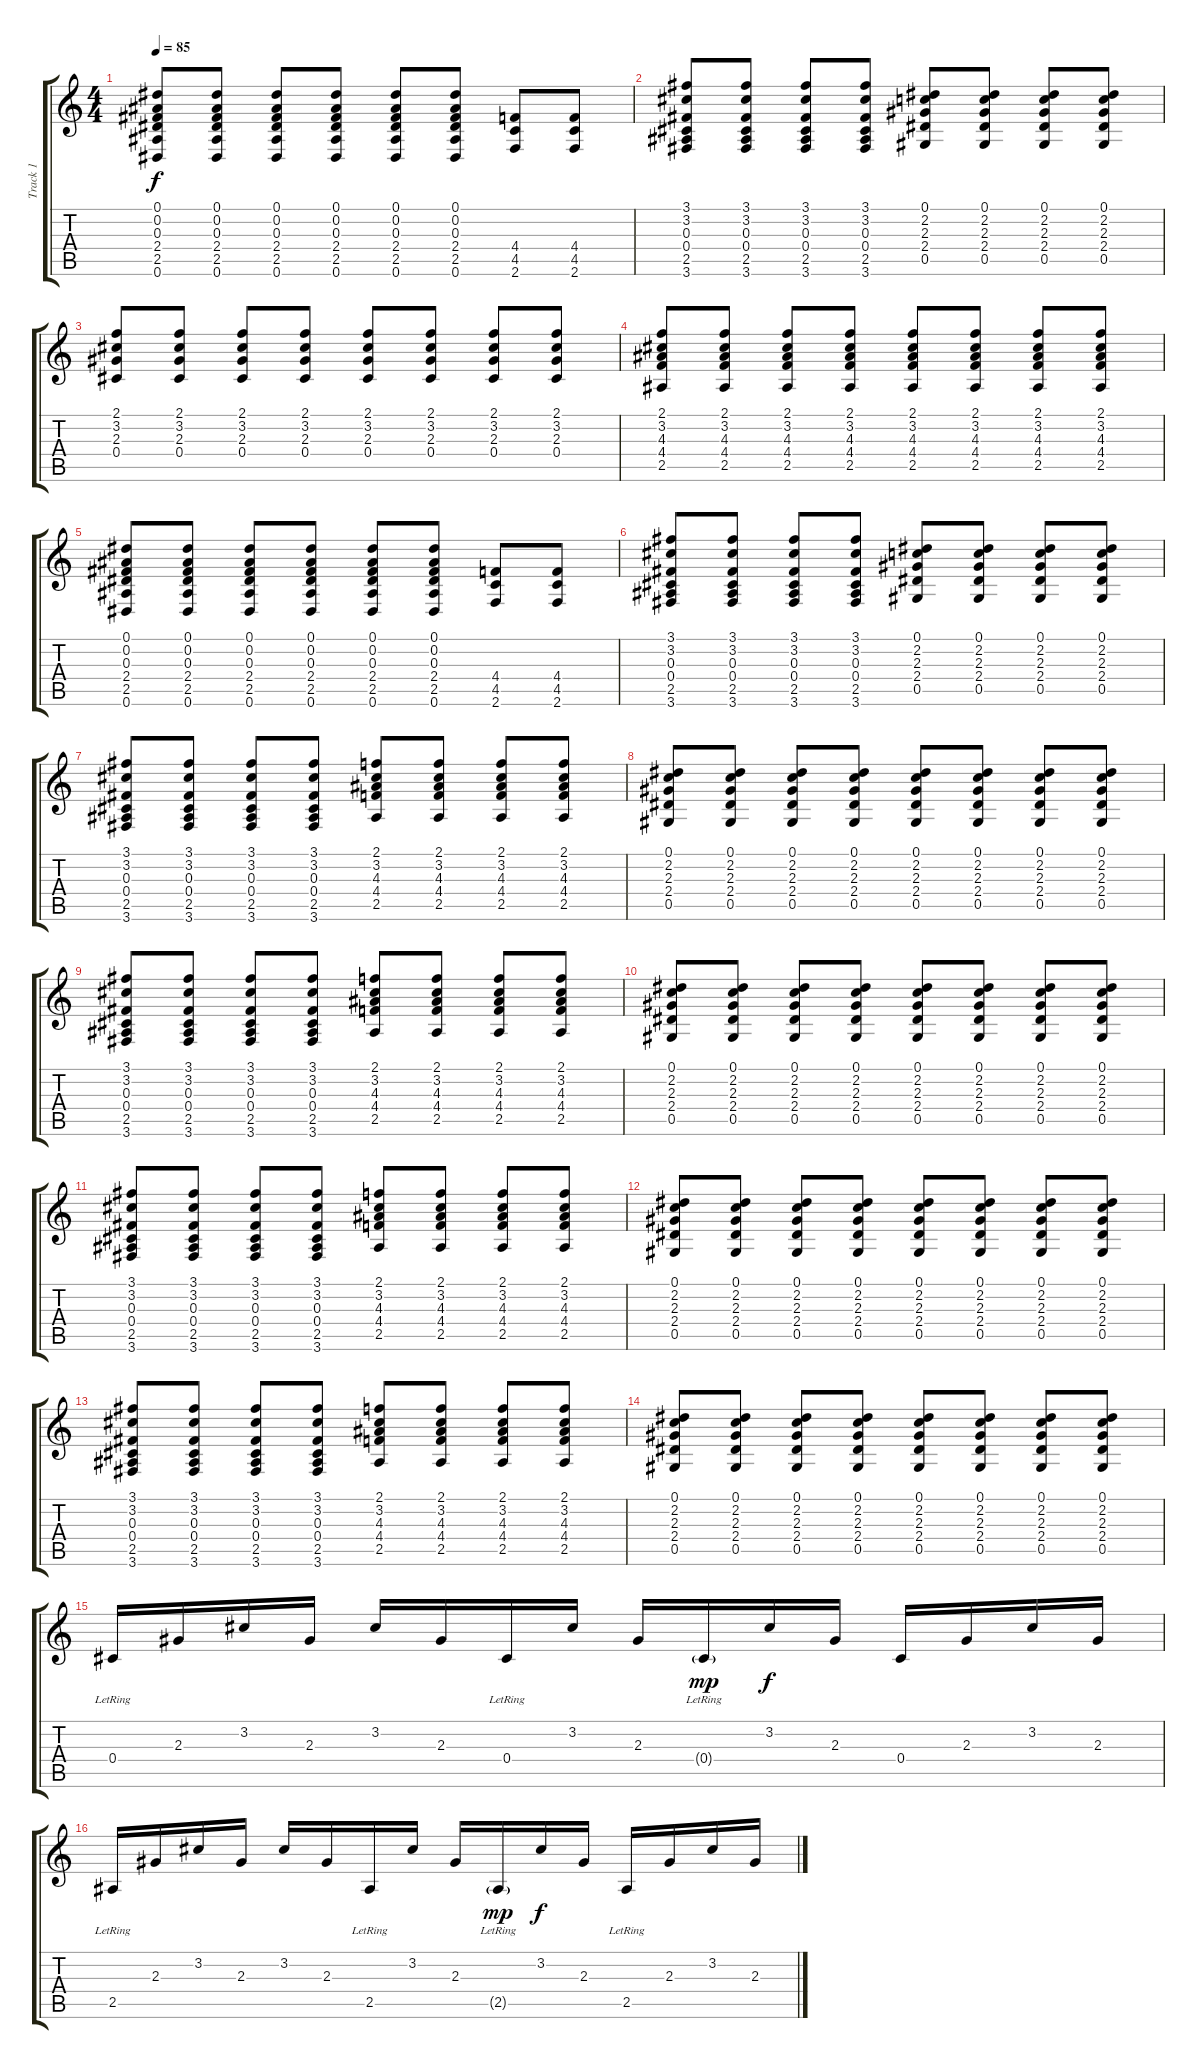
\track ("Track 1" "Track 1") {instrument acousticguitarsteel}
\staff {score tabs}
\tuning (Eb4 Bb3 Gb3 Db3 Ab2 Eb2) {hide}
\ts (4 4)
\tempo 85
\clef g2
\ks c
(0.1 0.2 0.3 2.4 2.5 0.6).8{dy f} (0.1 0.2 0.3 2.4 2.5 0.6).8 (0.1 0.2 0.3 2.4 2.5 0.6).8 (0.1 0.2 0.3 2.4 2.5 0.6).8 (0.1 0.2 0.3 2.4 2.5 0.6).8 (0.1 0.2 0.3 2.4 2.5 0.6).8 (4.4 4.5 2.6).8 (4.4 4.5 2.6).8 |
(3.1 3.2 0.3 0.4 2.5 3.6).8 (3.1 3.2 0.3 0.4 2.5 3.6).8 (3.1 3.2 0.3 0.4 2.5 3.6).8 (3.1 3.2 0.3 0.4 2.5 3.6).8 (0.1 2.2 2.3 2.4 0.5).8 (0.1 2.2 2.3 2.4 0.5).8 (0.1 2.2 2.3 2.4 0.5).8 (0.1 2.2 2.3 2.4 0.5).8 |
(2.1 3.2 2.3 0.4).8 (2.1 3.2 2.3 0.4).8 (2.1 3.2 2.3 0.4).8 (2.1 3.2 2.3 0.4).8 (2.1 3.2 2.3 0.4).8 (2.1 3.2 2.3 0.4).8 (2.1 3.2 2.3 0.4).8 (2.1 3.2 2.3 0.4).8 |
(2.1 3.2 4.3 4.4 2.5).8 (2.1 3.2 4.3 4.4 2.5).8 (2.1 3.2 4.3 4.4 2.5).8 (2.1 3.2 4.3 4.4 2.5).8 (2.1 3.2 4.3 4.4 2.5).8 (2.1 3.2 4.3 4.4 2.5).8 (2.1 3.2 4.3 4.4 2.5).8 (2.1 3.2 4.3 4.4 2.5).8 |
(0.1 0.2 0.3 2.4 2.5 0.6).8 (0.1 0.2 0.3 2.4 2.5 0.6).8 (0.1 0.2 0.3 2.4 2.5 0.6).8 (0.1 0.2 0.3 2.4 2.5 0.6).8 (0.1 0.2 0.3 2.4 2.5 0.6).8 (0.1 0.2 0.3 2.4 2.5 0.6).8 (4.4 4.5 2.6).8 (4.4 4.5 2.6).8 |
(3.1 3.2 0.3 0.4 2.5 3.6).8 (3.1 3.2 0.3 0.4 2.5 3.6).8 (3.1 3.2 0.3 0.4 2.5 3.6).8 (3.1 3.2 0.3 0.4 2.5 3.6).8 (0.1 2.2 2.3 2.4 0.5).8 (0.1 2.2 2.3 2.4 0.5).8 (0.1 2.2 2.3 2.4 0.5).8 (0.1 2.2 2.3 2.4 0.5).8 |
(3.1 3.2 0.3 0.4 2.5 3.6).8 (3.1 3.2 0.3 0.4 2.5 3.6).8 (3.1 3.2 0.3 0.4 2.5 3.6).8 (3.1 3.2 0.3 0.4 2.5 3.6).8 (2.1 3.2 4.3 4.4 2.5).8 (2.1 3.2 4.3 4.4 2.5).8 (2.1 3.2 4.3 4.4 2.5).8 (2.1 3.2 4.3 4.4 2.5).8 |
(0.1 2.2 2.3 2.4 0.5).8 (0.1 2.2 2.3 2.4 0.5).8 (0.1 2.2 2.3 2.4 0.5).8 (0.1 2.2 2.3 2.4 0.5).8 (0.1 2.2 2.3 2.4 0.5).8 (0.1 2.2 2.3 2.4 0.5).8 (0.1 2.2 2.3 2.4 0.5).8 (0.1 2.2 2.3 2.4 0.5).8 |
(3.1 3.2 0.3 0.4 2.5 3.6).8 (3.1 3.2 0.3 0.4 2.5 3.6).8 (3.1 3.2 0.3 0.4 2.5 3.6).8 (3.1 3.2 0.3 0.4 2.5 3.6).8 (2.1 3.2 4.3 4.4 2.5).8 (2.1 3.2 4.3 4.4 2.5).8 (2.1 3.2 4.3 4.4 2.5).8 (2.1 3.2 4.3 4.4 2.5).8 |
(0.1 2.2 2.3 2.4 0.5).8 (0.1 2.2 2.3 2.4 0.5).8 (0.1 2.2 2.3 2.4 0.5).8 (0.1 2.2 2.3 2.4 0.5).8 (0.1 2.2 2.3 2.4 0.5).8 (0.1 2.2 2.3 2.4 0.5).8 (0.1 2.2 2.3 2.4 0.5).8 (0.1 2.2 2.3 2.4 0.5).8 |
(3.1 3.2 0.3 0.4 2.5 3.6).8 (3.1 3.2 0.3 0.4 2.5 3.6).8 (3.1 3.2 0.3 0.4 2.5 3.6).8 (3.1 3.2 0.3 0.4 2.5 3.6).8 (2.1 3.2 4.3 4.4 2.5).8 (2.1 3.2 4.3 4.4 2.5).8 (2.1 3.2 4.3 4.4 2.5).8 (2.1 3.2 4.3 4.4 2.5).8 |
(0.1 2.2 2.3 2.4 0.5).8 (0.1 2.2 2.3 2.4 0.5).8 (0.1 2.2 2.3 2.4 0.5).8 (0.1 2.2 2.3 2.4 0.5).8 (0.1 2.2 2.3 2.4 0.5).8 (0.1 2.2 2.3 2.4 0.5).8 (0.1 2.2 2.3 2.4 0.5).8 (0.1 2.2 2.3 2.4 0.5).8 |
(3.1 3.2 0.3 0.4 2.5 3.6).8 (3.1 3.2 0.3 0.4 2.5 3.6).8 (3.1 3.2 0.3 0.4 2.5 3.6).8 (3.1 3.2 0.3 0.4 2.5 3.6).8 (2.1 3.2 4.3 4.4 2.5).8 (2.1 3.2 4.3 4.4 2.5).8 (2.1 3.2 4.3 4.4 2.5).8 (2.1 3.2 4.3 4.4 2.5).8 |
(0.1 2.2 2.3 2.4 0.5).8 (0.1 2.2 2.3 2.4 0.5).8 (0.1 2.2 2.3 2.4 0.5).8 (0.1 2.2 2.3 2.4 0.5).8 (0.1 2.2 2.3 2.4 0.5).8 (0.1 2.2 2.3 2.4 0.5).8 (0.1 2.2 2.3 2.4 0.5).8 (0.1 2.2 2.3 2.4 0.5).8 |
0.4{lr}.16 2.3.16 3.2.16 2.3.16 3.2.16 2.3.16 0.4{lr}.16 3.2.16 2.3.16 0.4{g lr}.16{dy mp} 3.2.16{dy f} 2.3.16 0.4.16 2.3.16 3.2.16 2.3.16 |
2.5{lr}.16 2.3.16 3.2.16 2.3.16 3.2.16 2.3.16 2.5{lr}.16 3.2.16 2.3.16 2.5{g lr}.16{dy mp} 3.2.16{dy f} 2.3.16 2.5{lr}.16 2.3.16 3.2.16 2.3.16
